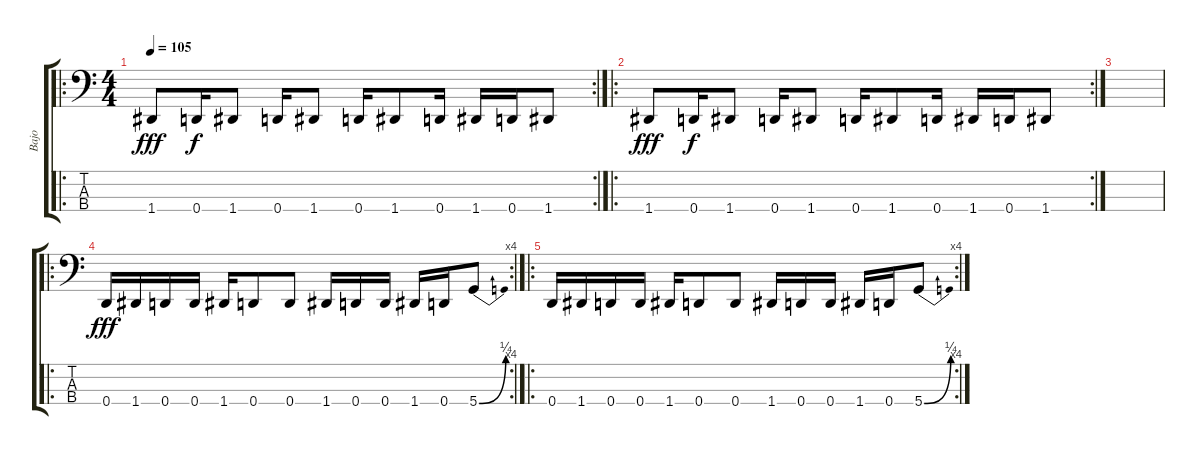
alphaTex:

\track ("Bajo" "Bajo") {instrument electricbasspick}
\staff {score tabs}
\tuning (G2 D2 A1 D1) {hide}
\ro
\rc 2
\ts (4 4)
\tempo 105
\clef f4
\ks c
1.4.8{dy fff} 0.4.16{dy f} 1.4.8 0.4.16 1.4.8 0.4.16 1.4.8 0.4.16 1.4.16 0.4.16 1.4.8 |
\ro
\rc 2
1.4.8{dy fff} 0.4.16{dy f} 1.4.8 0.4.16 1.4.8 0.4.16 1.4.8 0.4.16 1.4.16 0.4.16 1.4.8 |
|
\ro
\rc 4
0.4.16{dy fff} 1.4.16 0.4.16 0.4.16 1.4.16 0.4.8 0.4.8 1.4.16 0.4.16 0.4.16 1.4.16 0.4.16 5.4{be (bend 0 0 60 1)}.8 |
\ro
\rc 4
0.4.16 1.4.16 0.4.16 0.4.16 1.4.16 0.4.8 0.4.8 1.4.16 0.4.16 0.4.16 1.4.16 0.4.16 5.4{be (bend 0 0 60 1)}.8
